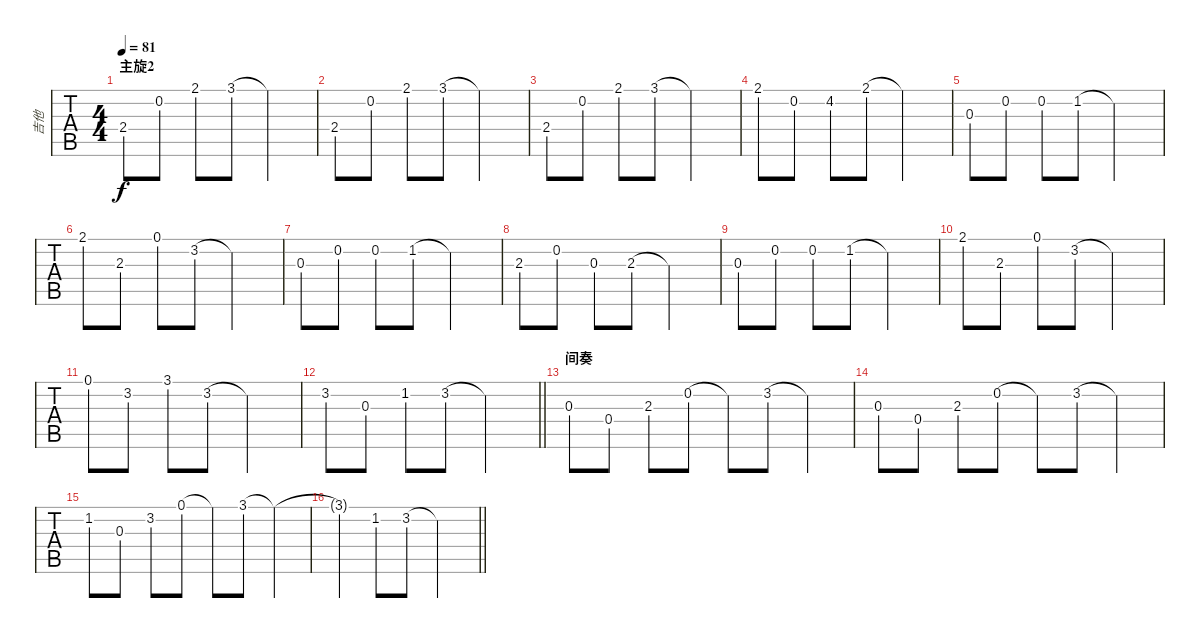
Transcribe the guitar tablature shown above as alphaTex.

\track ("吉他" "吉他") {instrument electricguitarmuted}
\staff {tabs}
\tuning (E4 B3 G3 D3 A2 E2) {hide}
\ts (4 4)
\section ("" "主旋2")
\tempo 81
\clef g2
\ks g
2.4.8{dy f} 0.2.8 2.1.8 3.1.8 3.1{t}.2 |
2.4.8 0.2.8 2.1.8 3.1.8 3.1{t}.2 |
2.4.8 0.2.8 2.1.8 3.1.8 3.1{t}.2 |
2.1.8 0.2.8 4.2.8 2.1.8 2.1{t}.2 |
0.3.8 0.2.8 0.2.8 1.2.8 1.2{t}.2 |
2.1.8 2.3.8 0.1.8 3.2.8 3.2{t}.2 |
0.3.8 0.2.8 0.2.8 1.2.8 1.2{t}.2 |
2.3.8 0.2.8 0.3.8 2.3.8 2.3{t}.2 |
0.3.8 0.2.8 0.2.8 1.2.8 1.2{t}.2 |
2.1.8 2.3.8 0.1.8 3.2.8 3.2{t}.2 |
0.1.8 3.2.8 3.1.8 3.2.8 3.2{t}.2 |
\barLineRight lightlight
3.2.8 0.3.8 1.2.8 3.2.8 3.2{t}.2 |
\section ("" "间奏")
0.3.8 0.4.8 2.3.8 0.2.8 0.2{t}.8 3.2.8 3.2{t}.4 |
0.3.8 0.4.8 2.3.8 0.2.8 0.2{t}.8 3.2.8 3.2{t}.4 |
1.2.8 0.3.8 3.2.8 0.1.8 0.1{t}.8 3.1.8 3.1{t}.4 |
\barLineRight lightlight
3.1{t}.4 1.2.8 3.2.8 3.2{t}.2
